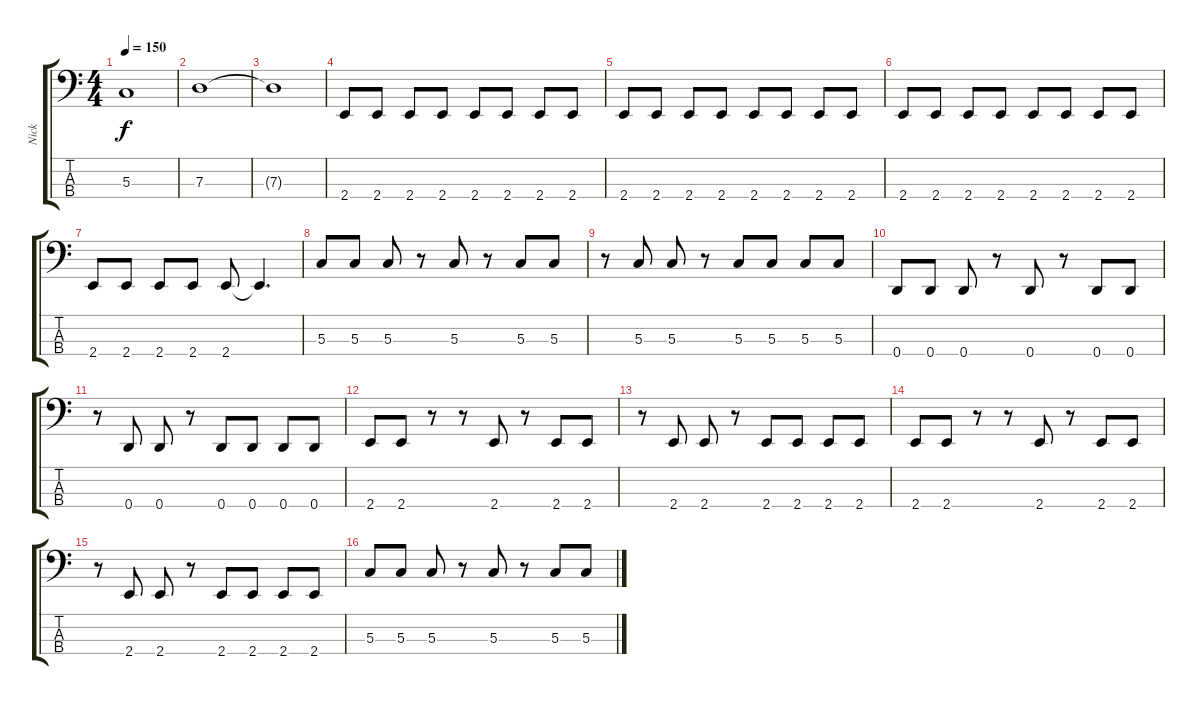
\track ("Nick" "Nick") {instrument electricbassfinger}
\staff {score tabs}
\tuning (F2 C2 G1 D1) {hide}
\ts (4 4)
\tempo 150
\clef f4
\ks c
5.3{t}.1{dy f} |
7.3.1 |
7.3{t}.1 |
2.4.8 2.4.8 2.4.8 2.4.8 2.4.8 2.4.8 2.4.8 2.4.8 |
2.4.8 2.4.8 2.4.8 2.4.8 2.4.8 2.4.8 2.4.8 2.4.8 |
2.4.8 2.4.8 2.4.8 2.4.8 2.4.8 2.4.8 2.4.8 2.4.8 |
2.4.8 2.4.8 2.4.8 2.4.8 2.4.8 2.4{t}.4{d} |
5.3.8 5.3.8 5.3.8 r.8 5.3.8 r.8 5.3.8 5.3.8 |
r.8 5.3.8 5.3.8 r.8 5.3.8 5.3.8 5.3.8 5.3.8 |
0.4.8 0.4.8 0.4.8 r.8 0.4.8 r.8 0.4.8 0.4.8 |
r.8 0.4.8 0.4.8 r.8 0.4.8 0.4.8 0.4.8 0.4.8 |
2.4.8 2.4.8 r.8 r.8 2.4.8 r.8 2.4.8 2.4.8 |
r.8 2.4.8 2.4.8 r.8 2.4.8 2.4.8 2.4.8 2.4.8 |
2.4.8 2.4.8 r.8 r.8 2.4.8 r.8 2.4.8 2.4.8 |
r.8 2.4.8 2.4.8 r.8 2.4.8 2.4.8 2.4.8 2.4.8 |
5.3.8 5.3.8 5.3.8 r.8 5.3.8 r.8 5.3.8 5.3.8
